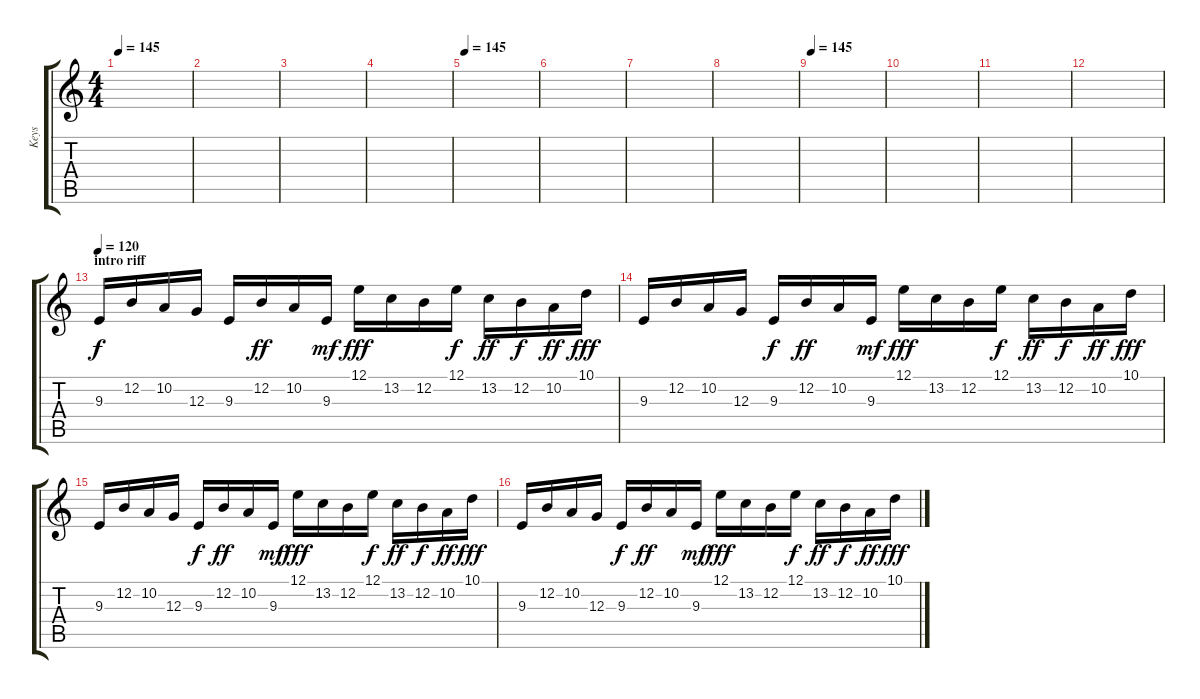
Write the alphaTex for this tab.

\track ("Keys" "Keys") {instrument lead1square}
\staff {score tabs}
\tuning (E4 B3 G3 D3 A2 E2) {hide}
\ts (4 4)
\tempo 145
\clef g2
\ks c
|
|
|
|
\tempo 145
|
|
|
|
\tempo 145
|
|
|
|
\section ("" "intro riff")
\tempo 120
9.3.16 12.2.16 10.2.16 12.3.16 9.3.16{dy f} 12.2.16{dy ff} 10.2.16 9.3.16{dy mf} 12.1.16{dy fff} 13.2.16 12.2.16 12.1.16{dy f} 13.2.16{dy ff} 12.2.16{dy f} 10.2.16{dy ff} 10.1.16{dy fff} |
9.3.16 12.2.16 10.2.16 12.3.16 9.3.16{dy f} 12.2.16{dy ff} 10.2.16 9.3.16{dy mf} 12.1.16{dy fff} 13.2.16 12.2.16 12.1.16{dy f} 13.2.16{dy ff} 12.2.16{dy f} 10.2.16{dy ff} 10.1.16{dy fff} |
9.3.16 12.2.16 10.2.16 12.3.16 9.3.16{dy f} 12.2.16{dy ff} 10.2.16 9.3.16{dy mf} 12.1.16{dy fff} 13.2.16 12.2.16 12.1.16{dy f} 13.2.16{dy ff} 12.2.16{dy f} 10.2.16{dy ff} 10.1.16{dy fff} |
9.3.16 12.2.16 10.2.16 12.3.16 9.3.16{dy f} 12.2.16{dy ff} 10.2.16 9.3.16{dy mf} 12.1.16{dy fff} 13.2.16 12.2.16 12.1.16{dy f} 13.2.16{dy ff} 12.2.16{dy f} 10.2.16{dy ff} 10.1.16{dy fff}
